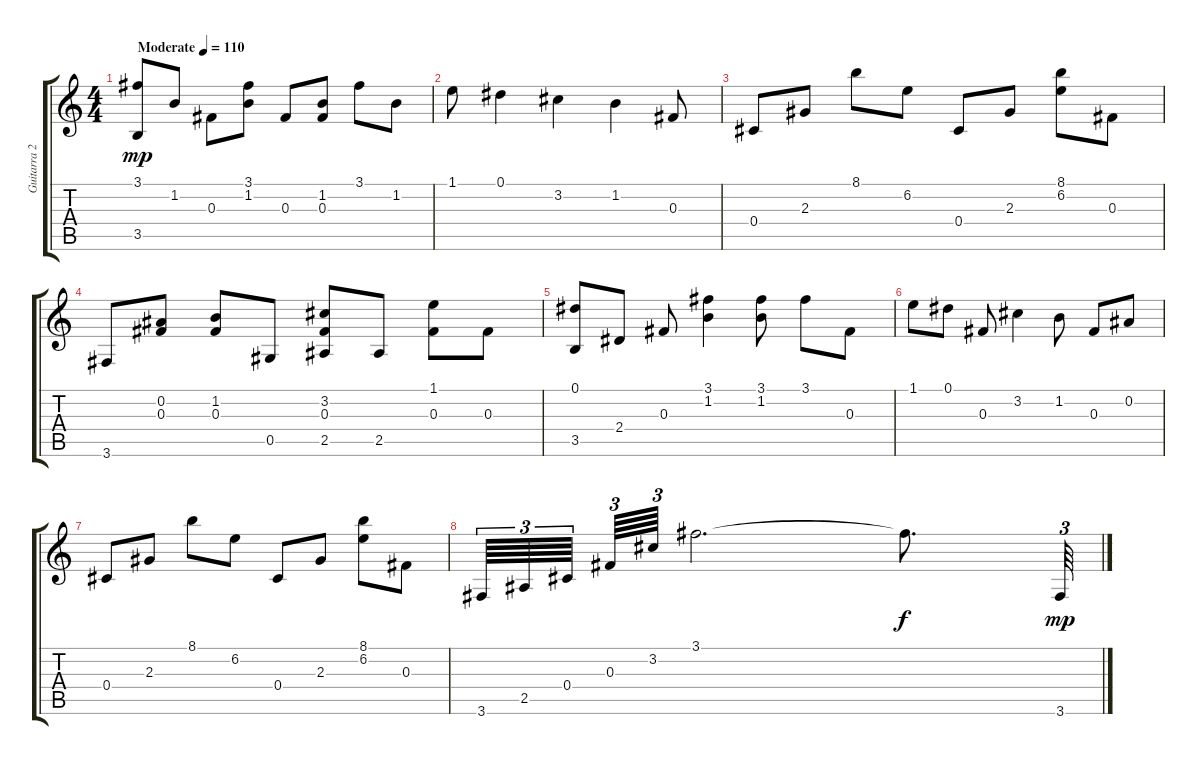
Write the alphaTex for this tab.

\track ("Guitarra 2" "Guitarra 2") {instrument acousticguitarsteel}
\staff {score tabs}
\tuning (Eb4 Bb3 Gb3 Db3 Ab2 Eb2) {hide}
\ts (4 4)
\tempo (110 "Moderate")
\clef g2
\ks c
(3.1 3.5).8{dy mp instrument acousticguitarsteel} 1.2.8 0.3.8 (3.1 1.2).8 0.3.8 (1.2 0.3).8 3.1.8 1.2.8 |
1.1.8 0.1.4 3.2.4 1.2.4 0.3.8 |
0.4.8 2.3.8 8.1.8 6.2.8 0.4.8 2.3.8 (8.1 6.2).8 0.3.8 |
3.6.8 (0.2 0.3).8 (1.2 0.3).8 0.5.8 (3.2 0.3 2.5).8 2.5.8 (1.1 0.3).8 0.3.8 |
(0.1 3.5).8 2.4.8 0.3.8 (3.1 1.2).4 (3.1 1.2).8 3.1.8 0.3.8 |
1.1.8 0.1.8 0.3.8 3.2.4 1.2.8 0.3.8 0.2.8 |
0.4.8 2.3.8 8.1.8 6.2.8 0.4.8 2.3.8 (8.1 6.2).8 0.3.8 |
3.6.64{tu (3 2)} 2.5.64{tu (3 2)} 0.4.64{tu (3 2) beam splitsecondary} 0.3.64{tu (3 2)} 3.2.64{tu (3 2)} 3.1.2{d} 3.1{t}.8{d dy f} 3.6.64{tu (3 2) dy mp}
